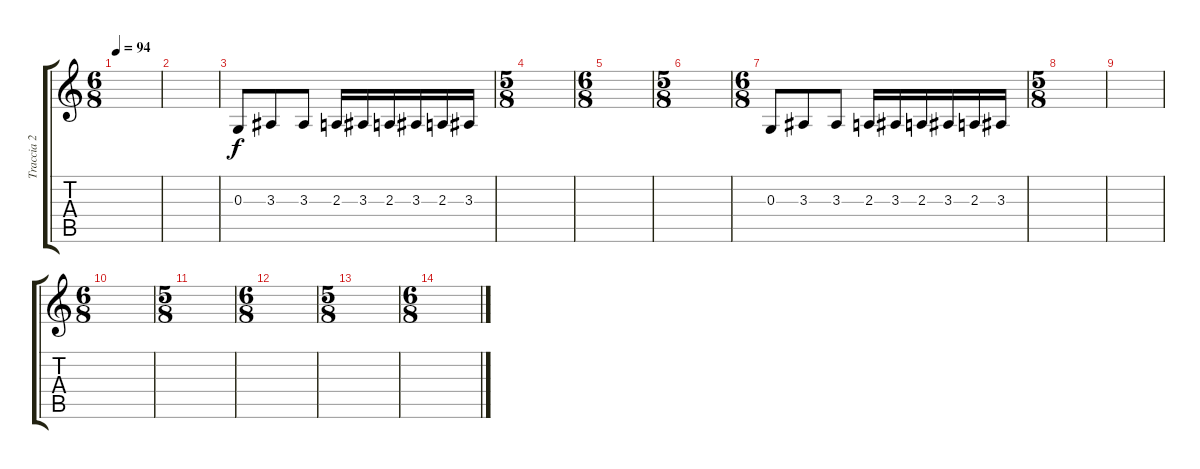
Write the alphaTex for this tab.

\track ("Traccia 2" "Traccia 2") {instrument tremolostrings}
\staff {score tabs}
\tuning (E4 B3 G3 D3 A2 E2) {hide}
\ts (6 8)
\tempo 94
\clef g2
\ks c
|
|
0.3.8 3.3.8 3.3.8 2.3.16 3.3.16 2.3.16 3.3.16 2.3.16 3.3.16 |
\ts (5 8)
|
\ts (6 8)
|
\ts (5 8)
|
\ts (6 8)
0.3.8 3.3.8 3.3.8 2.3.16 3.3.16 2.3.16 3.3.16 2.3.16 3.3.16 |
\ts (5 8)
|
|
\ts (6 8)
|
\ts (5 8)
|
\ts (6 8)
|
\ts (5 8)
|
\ts (6 8)
